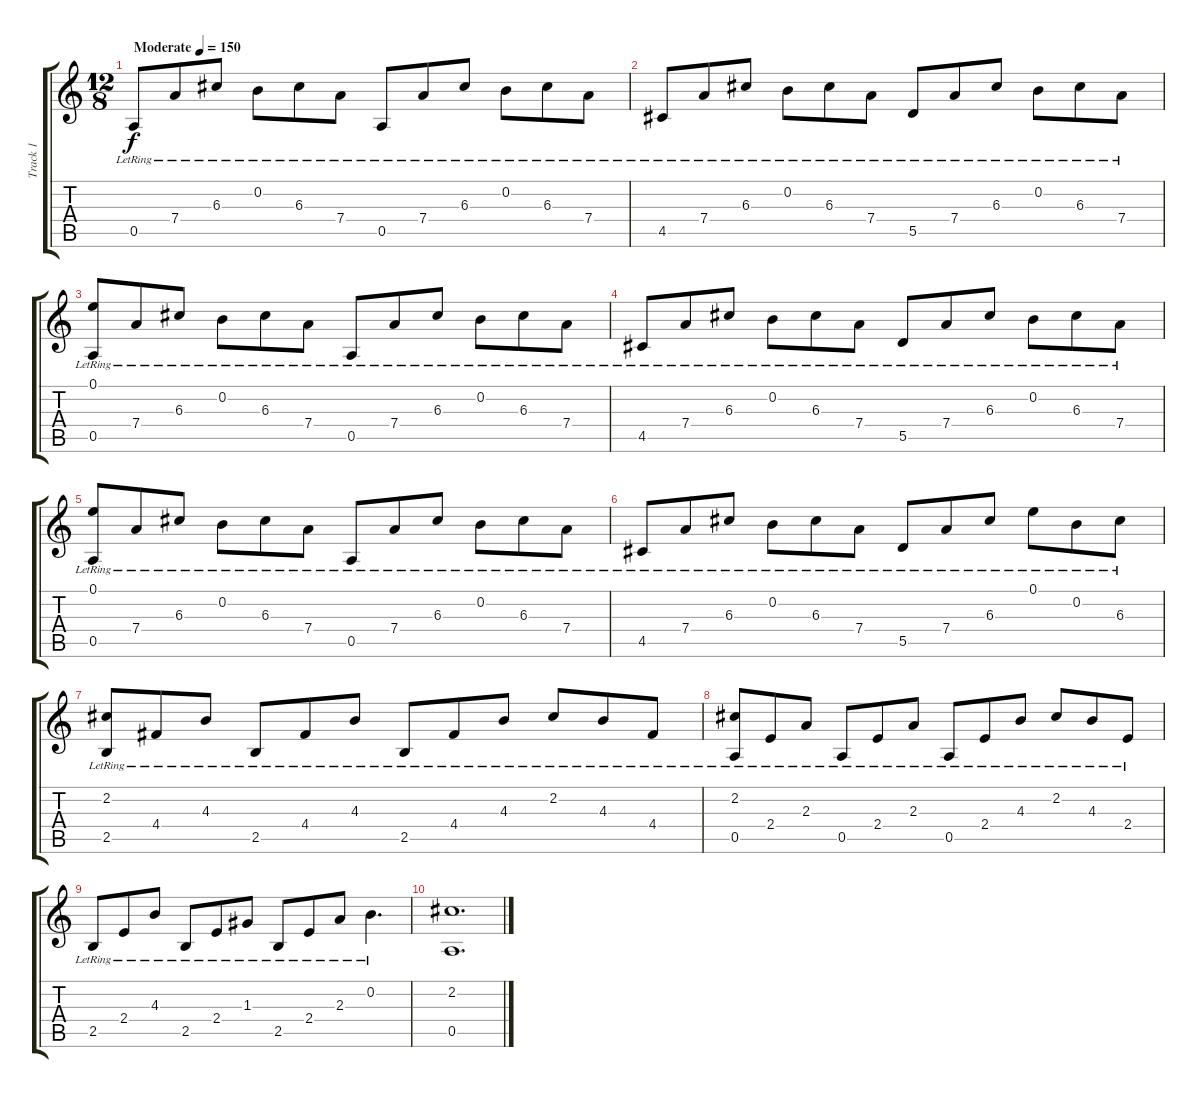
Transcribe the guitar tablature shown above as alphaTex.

\track ("Track 1" "Track 1") {instrument acousticguitarsteel}
\staff {score tabs}
\tuning (E4 B3 G3 D3 A2 E2) {hide}
\ts (12 8)
\tempo (150 "Moderate")
\clef g2
\ks c
0.5{lr}.8{dy f instrument acousticguitarsteel} 7.4{lr}.8 6.3{lr}.8 0.2{lr}.8 6.3{lr}.8 7.4{lr}.8 0.5{lr}.8 7.4{lr}.8 6.3{lr}.8 0.2{lr}.8 6.3{lr}.8 7.4{lr}.8 |
4.5{lr}.8 7.4{lr}.8 6.3{lr}.8 0.2{lr}.8 6.3{lr}.8 7.4{lr}.8 5.5{lr}.8 7.4{lr}.8 6.3{lr}.8 0.2{lr}.8 6.3{lr}.8 7.4{lr}.8 |
(0.1{lr} 0.5{lr}).8 7.4{lr}.8 6.3{lr}.8 0.2{lr}.8 6.3{lr}.8 7.4{lr}.8 0.5{lr}.8 7.4{lr}.8 6.3{lr}.8 0.2{lr}.8 6.3{lr}.8 7.4{lr}.8 |
4.5{lr}.8 7.4{lr}.8 6.3{lr}.8 0.2{lr}.8 6.3{lr}.8 7.4{lr}.8 5.5{lr}.8 7.4{lr}.8 6.3{lr}.8 0.2{lr}.8 6.3{lr}.8 7.4{lr}.8 |
(0.1{lr} 0.5{lr}).8 7.4{lr}.8 6.3{lr}.8 0.2{lr}.8 6.3{lr}.8 7.4{lr}.8 0.5{lr}.8 7.4{lr}.8 6.3{lr}.8 0.2{lr}.8 6.3{lr}.8 7.4{lr}.8 |
4.5{lr}.8 7.4{lr}.8 6.3{lr}.8 0.2{lr}.8 6.3{lr}.8 7.4{lr}.8 5.5{lr}.8 7.4{lr}.8 6.3{lr}.8 0.1{lr}.8 0.2{lr}.8 6.3{lr}.8 |
(2.2{lr} 2.5{lr}).8 4.4{lr}.8 4.3{lr}.8 2.5{lr}.8 4.4{lr}.8 4.3{lr}.8 2.5{lr}.8 4.4{lr}.8 4.3{lr}.8 2.2{lr}.8 4.3{lr}.8 4.4{lr}.8 |
(2.2{lr} 0.5{lr}).8 2.4{lr}.8 2.3{lr}.8 0.5{lr}.8 2.4{lr}.8 2.3{lr}.8 0.5{lr}.8 2.4{lr}.8 4.3{lr}.8 2.2{lr}.8 4.3{lr}.8 2.4{lr}.8 |
2.5{lr}.8 2.4{lr}.8 4.3{lr}.8 2.5{lr}.8 2.4{lr}.8 1.3{lr}.8 2.5{lr}.8 2.4{lr}.8 2.3{lr}.8 0.2{lr}.4{d} |
(2.2 0.5).1{d}
